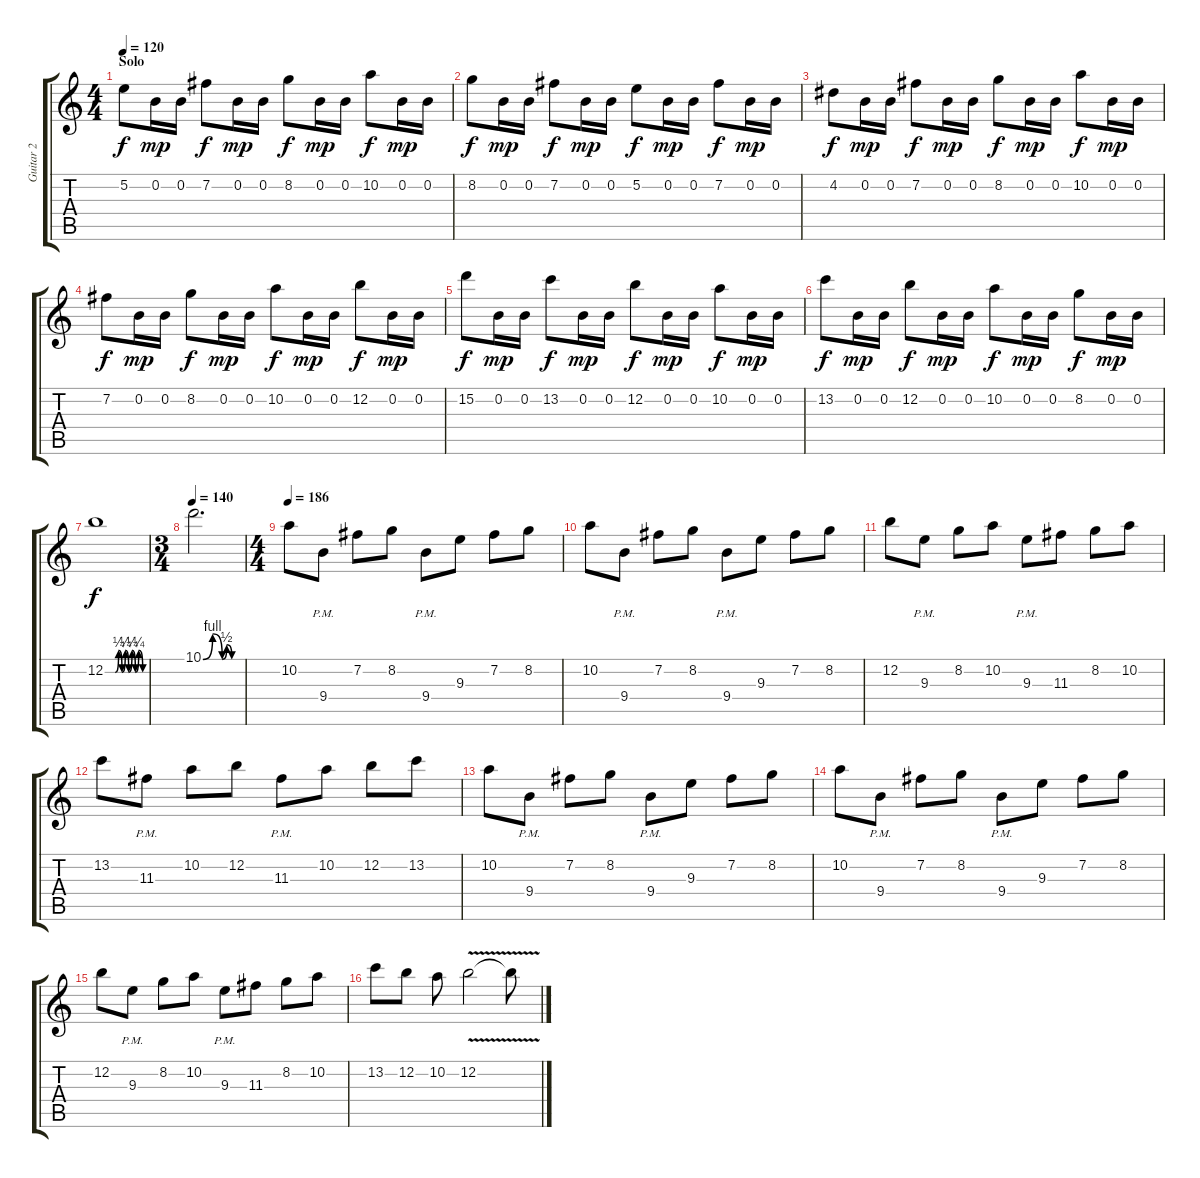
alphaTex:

\track ("Guitar 2" "Guitar 2") {instrument overdrivenguitar}
\staff {score tabs}
\tuning (E4 B3 G3 D3 A2 E2) {hide}
\ts (4 4)
\section ("" "Solo")
\tempo 120
\clef g2
\ks c
5.2.8{dy f} 0.2.16{dy mp} 0.2.16 7.2.8{dy f} 0.2.16{dy mp} 0.2.16 8.2.8{dy f} 0.2.16{dy mp} 0.2.16 10.2.8{dy f} 0.2.16{dy mp} 0.2.16 |
8.2.8{dy f} 0.2.16{dy mp} 0.2.16 7.2.8{dy f} 0.2.16{dy mp} 0.2.16 5.2.8{dy f} 0.2.16{dy mp} 0.2.16 7.2.8{dy f} 0.2.16{dy mp} 0.2.16 |
4.2.8{dy f} 0.2.16{dy mp} 0.2.16 7.2.8{dy f} 0.2.16{dy mp} 0.2.16 8.2.8{dy f} 0.2.16{dy mp} 0.2.16 10.2.8{dy f} 0.2.16{dy mp} 0.2.16 |
7.2.8{dy f} 0.2.16{dy mp} 0.2.16 8.2.8{dy f} 0.2.16{dy mp} 0.2.16 10.2.8{dy f} 0.2.16{dy mp} 0.2.16 12.2.8{dy f} 0.2.16{dy mp} 0.2.16 |
15.2.8{dy f} 0.2.16{dy mp} 0.2.16 13.2.8{dy f} 0.2.16{dy mp} 0.2.16 12.2.8{dy f} 0.2.16{dy mp} 0.2.16 10.2.8{dy f} 0.2.16{dy mp} 0.2.16 |
13.2.8{dy f} 0.2.16{dy mp} 0.2.16 12.2.8{dy f} 0.2.16{dy mp} 0.2.16 10.2.8{dy f} 0.2.16{dy mp} 0.2.16 8.2.8{dy f} 0.2.16{dy mp} 0.2.16 |
12.2{be (custom 0 0 10 0 15 0 20 1 25 0 30 1 35 0 40 1 45 0 50 1 56 0 60 0)}.1{dy f} |
\ts (3 4)
\tempo 140
10.1{be (custom 0 0 15 4 30 0 37 2 45 0 51 0 60 0)}.2{d} |
\ts (4 4)
\tempo 186
10.2.8 9.4{pm}.8 7.2.8 8.2.8 9.4{pm}.8 9.3.8 7.2.8 8.2.8 |
10.2.8 9.4{pm}.8 7.2.8 8.2.8 9.4{pm}.8 9.3.8 7.2.8 8.2.8 |
12.2.8 9.3{pm}.8 8.2.8 10.2.8 9.3{pm}.8 11.3.8 8.2.8 10.2.8 |
13.2.8 11.3{pm}.8 10.2.8 12.2.8 11.3{pm}.8 10.2.8 12.2.8 13.2.8 |
10.2.8 9.4{pm}.8 7.2.8 8.2.8 9.4{pm}.8 9.3.8 7.2.8 8.2.8 |
10.2.8 9.4{pm}.8 7.2.8 8.2.8 9.4{pm}.8 9.3.8 7.2.8 8.2.8 |
12.2.8 9.3{pm}.8 8.2.8 10.2.8 9.3{pm}.8 11.3.8 8.2.8 10.2.8 |
13.2.8 12.2.8 10.2.8 12.2{v}.2 12.2{t}.8
